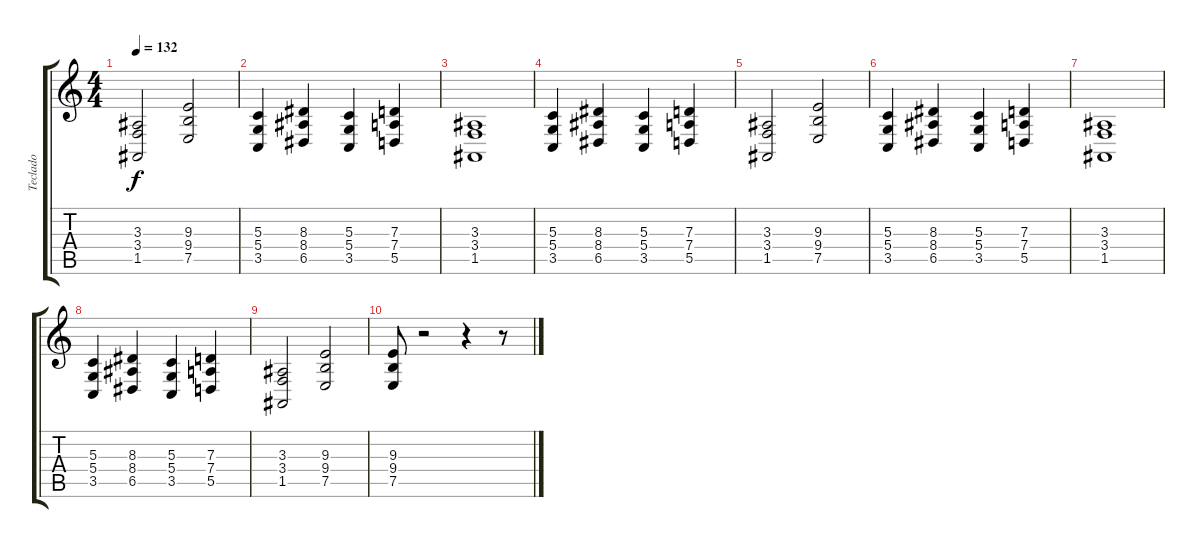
\track ("Teclado " "Teclado ") {instrument stringensemble2}
\staff {score tabs}
\tuning (E4 B3 G3 D3 A2 E2) {hide}
\ts (4 4)
\tempo 132
\clef g2
\ks c
(3.3 3.4 1.5).2{dy f} (9.3 9.4 7.5).2 |
(5.3 5.4 3.5).4 (8.3 8.4 6.5).4 (5.3 5.4 3.5).4 (7.3 7.4 5.5).4 |
(3.3 3.4 1.5).1 |
(5.3 5.4 3.5).4 (8.3 8.4 6.5).4 (5.3 5.4 3.5).4 (7.3 7.4 5.5).4 |
(3.3 3.4 1.5).2 (9.3 9.4 7.5).2 |
(5.3 5.4 3.5).4 (8.3 8.4 6.5).4 (5.3 5.4 3.5).4 (7.3 7.4 5.5).4 |
(3.3 3.4 1.5).1 |
(5.3 5.4 3.5).4 (8.3 8.4 6.5).4 (5.3 5.4 3.5).4 (7.3 7.4 5.5).4 |
(3.3 3.4 1.5).2 (9.3 9.4 7.5).2 |
(9.3 9.4 7.5).8 r.2 r.4 r.8
